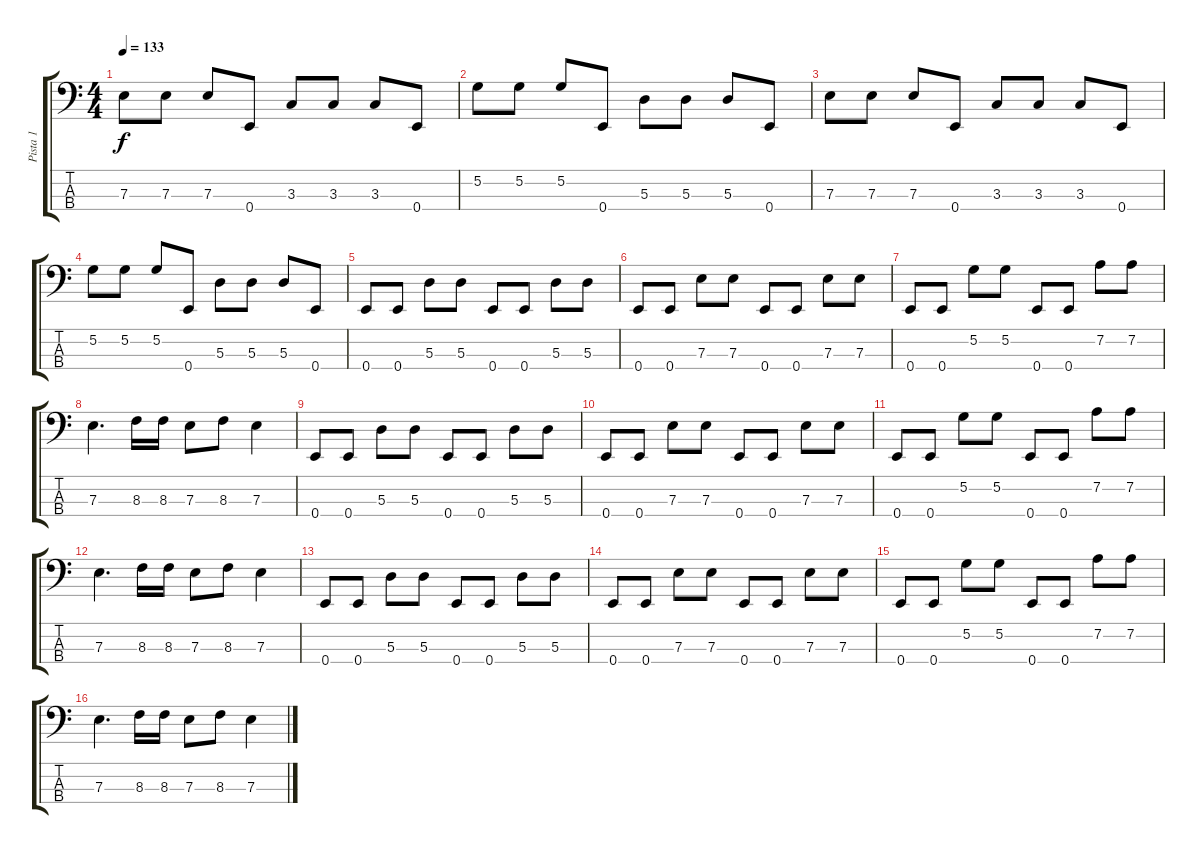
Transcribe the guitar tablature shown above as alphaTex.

\track ("Pista 1" "Pista 1") {instrument electricbasspick}
\staff {score tabs}
\tuning (G2 D2 A1 E1) {hide}
\ts (4 4)
\tempo 133
\clef f4
\ks c
7.3.8{dy f} 7.3.8 7.3.8 0.4.8 3.3.8 3.3.8 3.3.8 0.4.8 |
5.2.8 5.2.8 5.2.8 0.4.8 5.3.8 5.3.8 5.3.8 0.4.8 |
7.3.8 7.3.8 7.3.8 0.4.8 3.3.8 3.3.8 3.3.8 0.4.8 |
5.2.8 5.2.8 5.2.8 0.4.8 5.3.8 5.3.8 5.3.8 0.4.8 |
0.4.8 0.4.8 5.3.8 5.3.8 0.4.8 0.4.8 5.3.8 5.3.8 |
0.4.8 0.4.8 7.3.8 7.3.8 0.4.8 0.4.8 7.3.8 7.3.8 |
0.4.8 0.4.8 5.2.8 5.2.8 0.4.8 0.4.8 7.2.8 7.2.8 |
7.3.4{d} 8.3.16 8.3.16 7.3.8 8.3.8 7.3.4 |
0.4.8 0.4.8 5.3.8 5.3.8 0.4.8 0.4.8 5.3.8 5.3.8 |
0.4.8 0.4.8 7.3.8 7.3.8 0.4.8 0.4.8 7.3.8 7.3.8 |
0.4.8 0.4.8 5.2.8 5.2.8 0.4.8 0.4.8 7.2.8 7.2.8 |
7.3.4{d} 8.3.16 8.3.16 7.3.8 8.3.8 7.3.4 |
0.4.8 0.4.8 5.3.8 5.3.8 0.4.8 0.4.8 5.3.8 5.3.8 |
0.4.8 0.4.8 7.3.8 7.3.8 0.4.8 0.4.8 7.3.8 7.3.8 |
0.4.8 0.4.8 5.2.8 5.2.8 0.4.8 0.4.8 7.2.8 7.2.8 |
7.3.4{d} 8.3.16 8.3.16 7.3.8 8.3.8 7.3.4
